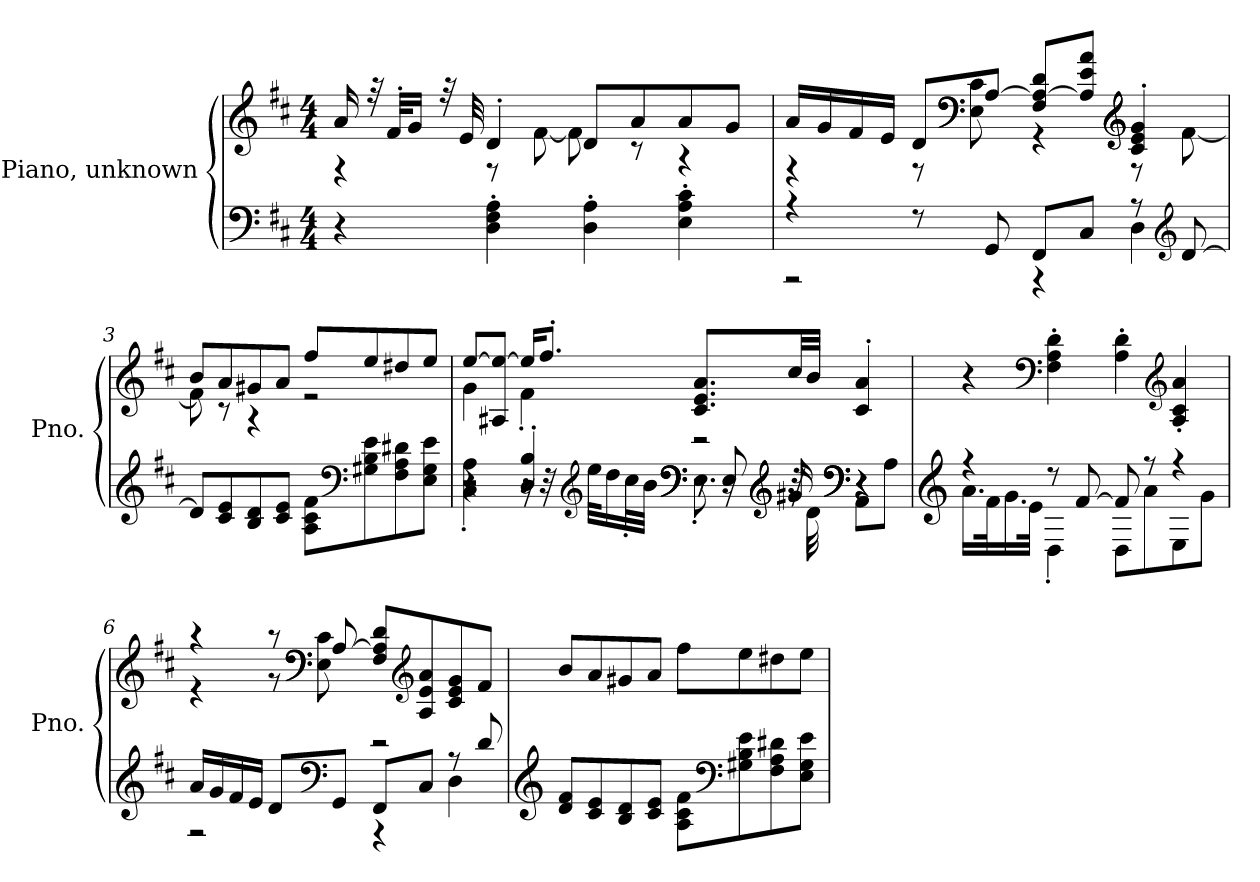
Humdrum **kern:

**kern	**kern
*part1	*part1
*staff2	*staff1
*I"Piano, unknown	*
*I'Pno.	*
*clefF4	*clefG2
*k[f#c#]	*k[f#c#]
*M4/4	*M4/4
*MM120	*MM120
=1	=1
*	*^
4r	16a/	4r
.	32r	.
.	32f#'/KLL	.
.	16g/JJ	.
.	32r	.
.	32e/	.
4D\' 4F#\' 4A\'	4d'/	8r
.	.	[8f#\
4D\' 4A\'	8d/L	8f#\]
.	8a/	8r
4E\' 4A\' 4c#\'	8a/	4r
.	8g/J	.
=2	=2	=2
*^	*	*
4r	2r	16a/LL	4r
.	.	16g/	.
.	.	16f#/	.
.	.	16e/JJ	.
8r	.	8d/L	8r
*	*	*clefF4	*
8GG/	.	[8A/J	8E\ 8c#\
8FF#/L	4r	8F#/ 8A/_ 8d/L	4r
8C#/J	.	8A/] 8e/ 8a/J	.
*	*	*clefG2	*
8r	4D\	4c#/' 4e/' 4g/'	8r
*clefG2	*	*	*
[8d/	.	.	[8f#\
*v	*v	*	*
!!LO:LB:g=z	!!
=3	=3	=3
8d/L]	8b/L	8f#\]
8c#/ 8e/	8a/	8r
8B/ 8d/	8g#X/	4r
8c#/ 8e/J	8a/J	.
8A\ 8c#\ 8f#\L	8ff#/L	2r
*clefF4	*	*
8G#X\ 8B\ 8e\	8ee/	.
8F#\ 8A\ 8d#X\	8dd#X/	.
8E\ 8G#\ 8e\J	8ee/J	.
=4	=4	=4
*^	*	*
*	*^	*	*
2r	4C#\' 4A\'	4r	[8ee/L	4g\
.	.	.	8A#X/ 8ee/_J	.
.	16r	4D/' 4B/'	16ee/KL]	4f#'\
.	32r	.	8.ff#'/J	.
*clefG2	*	*	*	*
.	32ee\KLL	.	.	.
.	16dd\	.	.	.
.	32cc#'\L	.	.	.
.	32b\JJJ	.	.	.
*clefF4	*	*	*	*
8r	8.E'\	8r	8.c#/ 8.e/ 8.a/L	2r
16r	.	8E/	.	.
*clefG2	*	*	*	*
16g#X/	32r	.	32cc#/LL	.
.	32d\	.	32b/JJJ	.
*clefF4	*	*	*	*
4r	8AA\L	4r	4c#/' 4a/'	.
.	8A\J	.	.	.
*v	*v	*v	*	*
*	*v	*v
!!LO:LB:g=z
=5	=5
*clefG2	*
*^	*
4r	16.a\LL	4r
.	32f#\K	.
.	16.g\	.
.	32e\JJk	.
*	*	*clefF4
8r	4D'\	4F#\' 4A\' 4d\'
[8f#/	.	.
8f#/]	8D\L	4A\' 4d\'
8r	8a\	.
*	*	*clefG2
4r	8E\	4A/' 4c#/' 4a/'
.	8g\J	.
=6	=6	=6
*	*	*^
16a/LL	2r	4r	4r
16g/	.	.	.
16f#/	.	.	.
16e/JJ	.	.	.
8d/L	.	8r	8r
*clefF4	*	*clefF4	*
8GG/J	.	[8A/	8E\ 8c#\
8FF#/L	4r	8F#/ 8A/] 8d/L	2r
*	*	*clefG2	*
8C#/J	.	8A/ 8e/ 8a/	.
8r	4D\	8c#/ 8e/ 8g/	.
8d/	.	8f#/J	.
*v	*v	*	*
*	*v	*v
!!LO:LB:g=z
=7	=7
*clefG2	*
8d/ 8f#/L	8b/L
8c#/ 8e/	8a/
8B/ 8d/	8g#X/
8c#/ 8e/J	8a/J
8A\ 8c#\ 8f#\L	8ff#\L
*clefF4	*
8G#X\ 8B\ 8e\	8ee\
8F#\ 8A\ 8d#X\	8dd#X\
8E\ 8G#\ 8e\J	8ee\J
=	=
*-	*-
